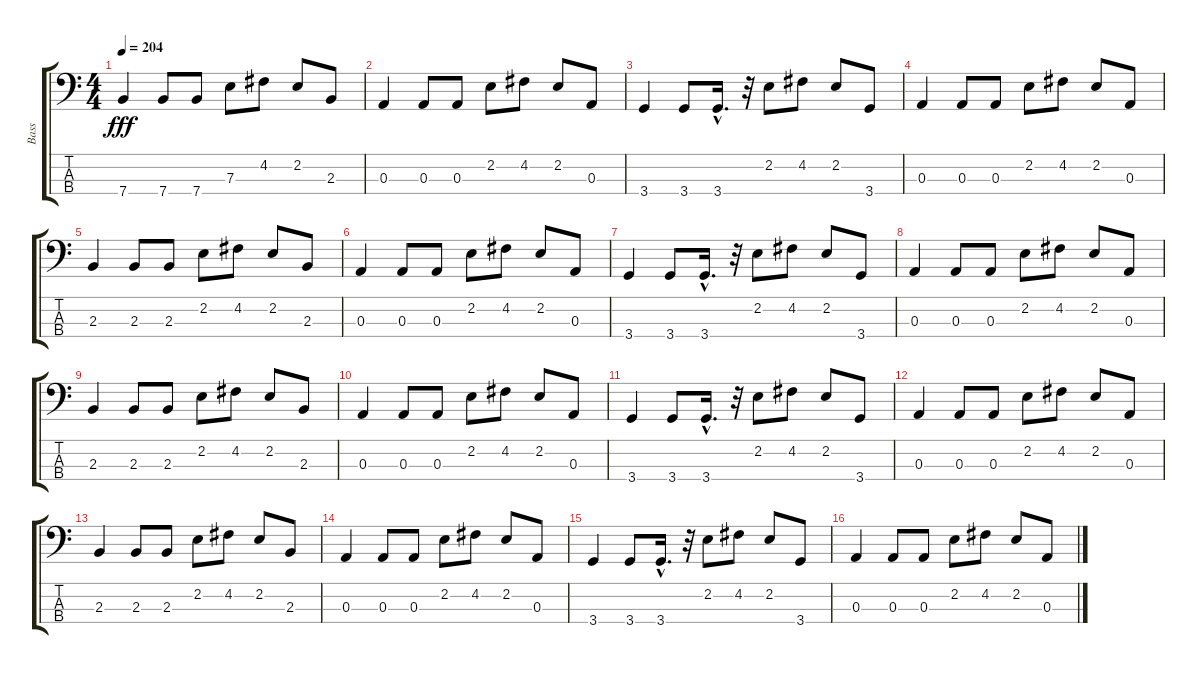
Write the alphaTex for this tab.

\track ("Bass" "Bass") {instrument electricbassfinger}
\staff {score tabs}
\tuning (G2 D2 A1 E1) {hide}
\ts (4 4)
\tempo 204
\clef f4
\ks c
7.4.4{dy fff} 7.4.8 7.4.8 7.3.8 4.2.8 2.2.8 2.3.8 |
0.3.4 0.3.8 0.3.8 2.2.8 4.2.8 2.2.8 0.3.8 |
3.4.4 3.4.8 3.4{hac}.16{d} r.32 2.2.8 4.2.8 2.2.8 3.4.8 |
0.3.4 0.3.8 0.3.8 2.2.8 4.2.8 2.2.8 0.3.8 |
2.3.4 2.3.8 2.3.8 2.2.8 4.2.8 2.2.8 2.3.8 |
0.3.4 0.3.8 0.3.8 2.2.8 4.2.8 2.2.8 0.3.8 |
3.4.4 3.4.8 3.4{hac}.16{d} r.32 2.2.8 4.2.8 2.2.8 3.4.8 |
0.3.4 0.3.8 0.3.8 2.2.8 4.2.8 2.2.8 0.3.8 |
2.3.4 2.3.8 2.3.8 2.2.8 4.2.8 2.2.8 2.3.8 |
0.3.4 0.3.8 0.3.8 2.2.8 4.2.8 2.2.8 0.3.8 |
3.4.4 3.4.8 3.4{hac}.16{d} r.32 2.2.8 4.2.8 2.2.8 3.4.8 |
0.3.4 0.3.8 0.3.8 2.2.8 4.2.8 2.2.8 0.3.8 |
2.3.4 2.3.8 2.3.8 2.2.8 4.2.8 2.2.8 2.3.8 |
0.3.4 0.3.8 0.3.8 2.2.8 4.2.8 2.2.8 0.3.8 |
3.4.4 3.4.8 3.4{hac}.16{d} r.32 2.2.8 4.2.8 2.2.8 3.4.8 |
0.3.4 0.3.8 0.3.8 2.2.8 4.2.8 2.2.8 0.3.8
